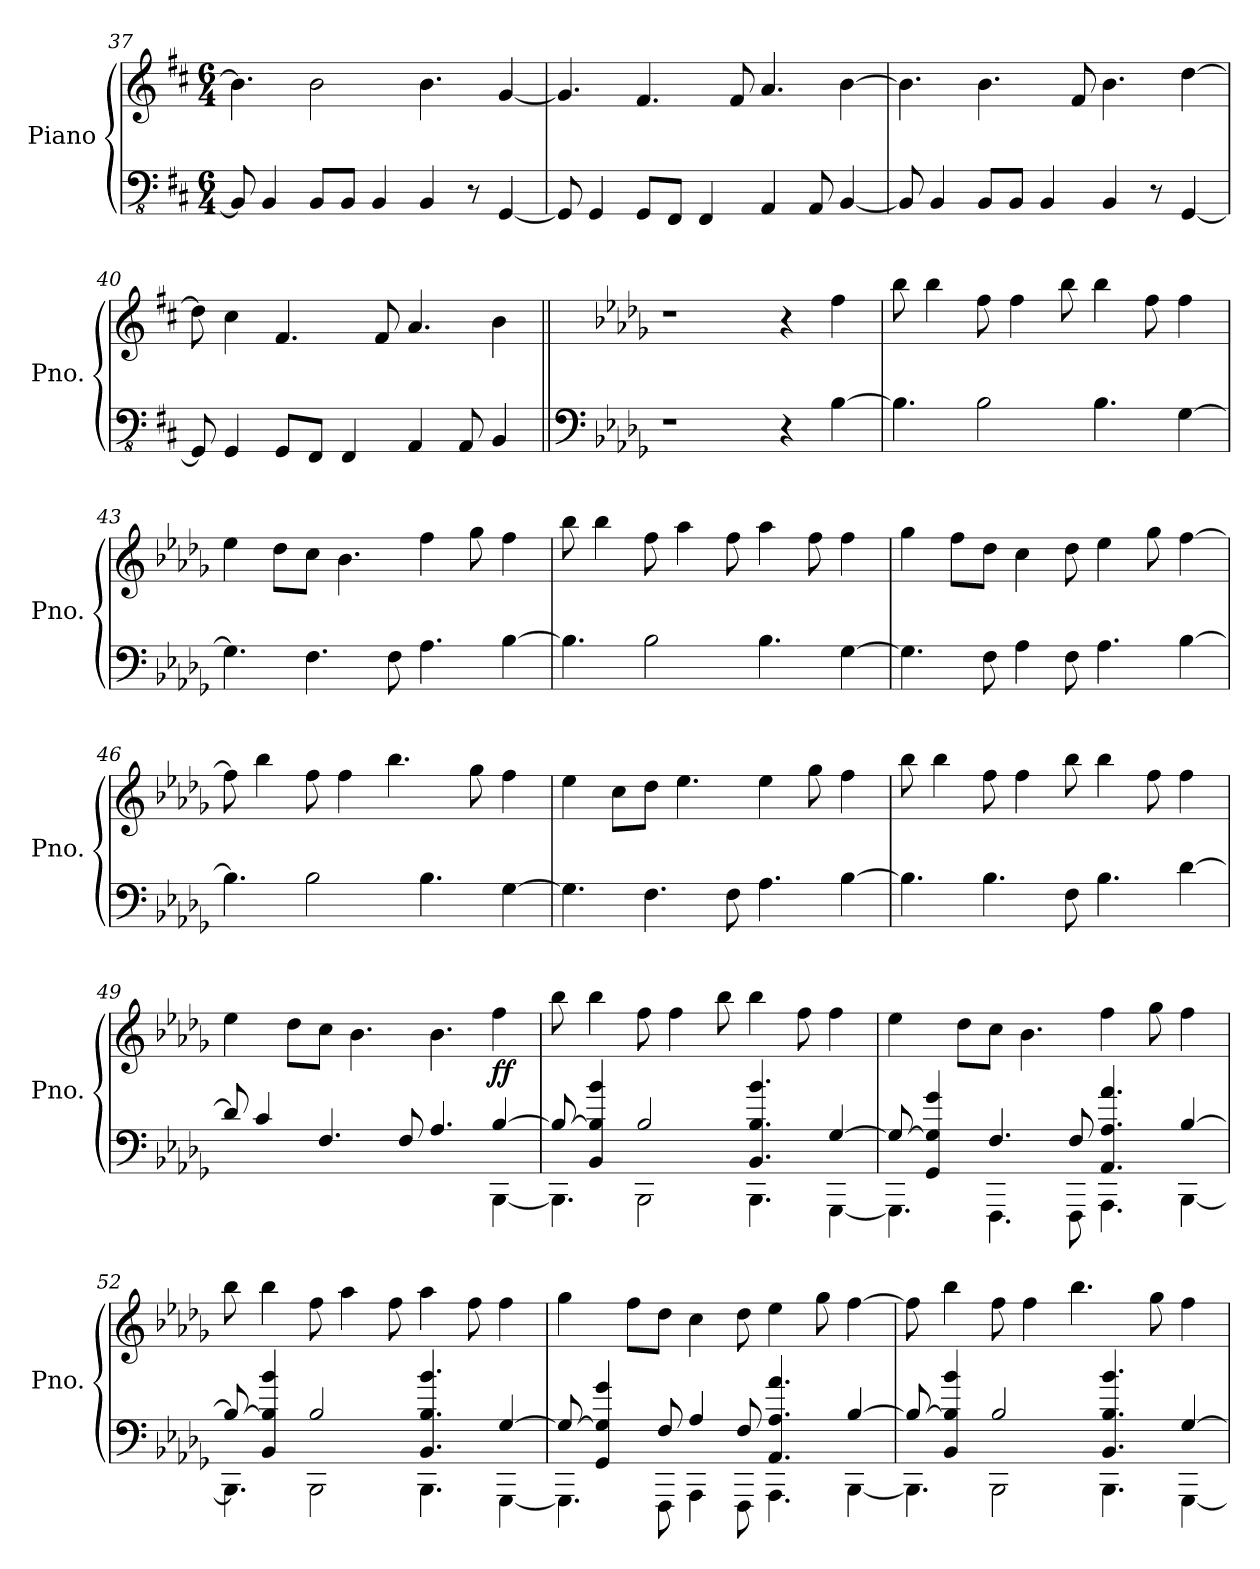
**kern	**kern	**dynam
*part1	*part1	*part1
*staff2	*staff1	*staff1/2
*I"Piano	*	*
*I'Pno.	*	*
*clefFv4	*clefG2	*
*k[f#c#]	*k[f#c#]	*
*M6/4	*M6/4	*
=37	=37	=37
8BBB/]	4.b\]	.
4BBB/	.	.
8BBB/L	2b\	.
8BBB/J	.	.
4BBB/	.	.
4BBB/	4.b\	.
8r	.	.
[4GGG/	[4g/	.
=38	=38	=38
8GGG/]	4.g/]	.
4GGG/	.	.
8GGG/L	4.f#/	.
8FFF#/J	.	.
4FFF#/	.	.
.	8f#/	.
4AAA/	4.a/	.
8AAA/	.	.
[4BBB/	[4b\	.
=39	=39	=39
8BBB/]	4.b\]	.
4BBB/	.	.
8BBB/L	4.b\	.
8BBB/J	.	.
4BBB/	.	.
.	8f#/	.
4BBB/	4.b\	.
8r	.	.
[4GGG/	[4dd\	.
!!LO:LB:g=z
=40	=40	=40
8GGG/]	8dd\]	.
4GGG/	4cc#\	.
8GGG/L	4.f#/	.
8FFF#/J	.	.
4FFF#/	.	.
.	8f#/	.
4AAA/	4.a/	.
8AAA/	.	.
4BBB/	4b\	.
=41||	=41||	=41||
*clefF4	*	*
*k[b-e-a-d-g-]	*k[b-e-a-d-g-]	*
1r	1r	.
4r	4r	.
[4B-\	4ff\	.
=42	=42	=42
4.B-\]	8bb-\	.
.	4bb-\	.
2B-\	8ff\	.
.	4ff\	.
.	8bb-\	.
4.B-\	4bb-\	.
.	8ff\	.
[4G-\	4ff\	.
=43	=43	=43
4.G-\]	4ee-\	.
.	8dd-\L	.
4.F\	8cc\J	.
.	4.b-\	.
8F\	.	.
4.A-\	4ff\	.
.	8gg-\	.
[4B-\	4ff\	.
=44	=44	=44
4.B-\]	8bb-\	.
.	4bb-\	.
2B-\	8ff\	.
.	4aa-\	.
.	8ff\	.
4.B-\	4aa-\	.
.	8ff\	.
[4G-\	4ff\	.
!!LO:PB:g=z
=45	=45	=45
4.G-\]	4gg-\	.
.	8ff\L	.
8F\	8dd-\J	.
4A-\	4cc\	.
8F\	8dd-\	.
4.A-\	4ee-\	.
.	8gg-\	.
[4B-\	[4ff\	.
=46	=46	=46
4.B-\]	8ff\]	.
.	4bb-\	.
2B-\	8ff\	.
.	4ff\	.
.	4.bb-\	.
4.B-\	.	.
.	8gg-\	.
[4G-\	4ff\	.
=47	=47	=47
4.G-\]	4ee-\	.
.	8cc\L	.
4.F\	8dd-\J	.
.	4.ee-\	.
8F\	.	.
4.A-\	4ee-\	.
.	8gg-\	.
[4B-\	4ff\	.
=48	=48	=48
4.B-\]	8bb-\	.
.	4bb-\	.
4.B-\	8ff\	.
.	4ff\	.
8F\	8bb-\	.
4.B-\	4bb-\	.
.	8ff\	.
[4d-\	4ff\	.
=49	=49	=49
*^	*	*
8d-/]	4ryy	4ee-\	.
4c/	.	.	.
*v	*v	*	*
.	8dd-\L	.
4.F/	8cc\J	.
.	4.b-\	.
8F/	.	.
4.A-/	4.b-\	.
*^	*	*
!	!	!	!LO:DY:b
[4B-/	[4BBB-\	4ff\	ff
!!LO:LB:g=z
=50	=50	=50	=50
8B-/_	4.BBB-\]	8bb-\	.
4BB-/ 4B-/] 4b-/	.	4bb-\	.
2B-/	2BBB-\	8ff\	.
.	.	4ff\	.
.	.	8bb-\	.
4.BB-/ 4.B-/ 4.b-/	4.BBB-\	4bb-\	.
.	.	8ff\	.
[4G-/	[4GGG-\	4ff\	.
=51	=51	=51	=51
8G-/_	4.GGG-\]	4ee-\	.
4GG-/ 4G-/] 4g-/	.	.	.
.	.	8dd-\L	.
4.F/	4.FFF\	8cc\J	.
.	.	4.b-\	.
8F/	8FFF\	.	.
4.AA-/ 4.A-/ 4.a-/	4.AAA-\	4ff\	.
.	.	8gg-\	.
[4B-/	[4BBB-\	4ff\	.
=52	=52	=52	=52
8B-/_	4.BBB-\]	8bb-\	.
4BB-/ 4B-/] 4b-/	.	4bb-\	.
2B-/	2BBB-\	8ff\	.
.	.	4aa-\	.
.	.	8ff\	.
4.BB-/ 4.B-/ 4.b-/	4.BBB-\	4aa-\	.
.	.	8ff\	.
[4G-/	[4GGG-\	4ff\	.
=53	=53	=53	=53
8G-/_	4.GGG-\]	4gg-\	.
4GG-/ 4G-/] 4g-/	.	.	.
.	.	8ff\L	.
8F/	8FFF\	8dd-\J	.
4A-/	4AAA-\	4cc\	.
8F/	8FFF\	8dd-\	.
4.AA-/ 4.A-/ 4.a-/	4.AAA-\	4ee-\	.
.	.	8gg-\	.
[4B-/	[4BBB-\	[4ff\	.
!!LO:LB:g=z
=54	=54	=54	=54
8B-/_	4.BBB-\]	8ff\]	.
4BB-/ 4B-/] 4b-/	.	4bb-\	.
2B-/	2BBB-\	8ff\	.
.	.	4ff\	.
.	.	4.bb-\	.
4.BB-/ 4.B-/ 4.b-/	4.BBB-\	.	.
.	.	8gg-\	.
[4G-/	[4GGG-\	4ff\	.
*v	*v	*	*
=	=	=
*-	*-	*-
